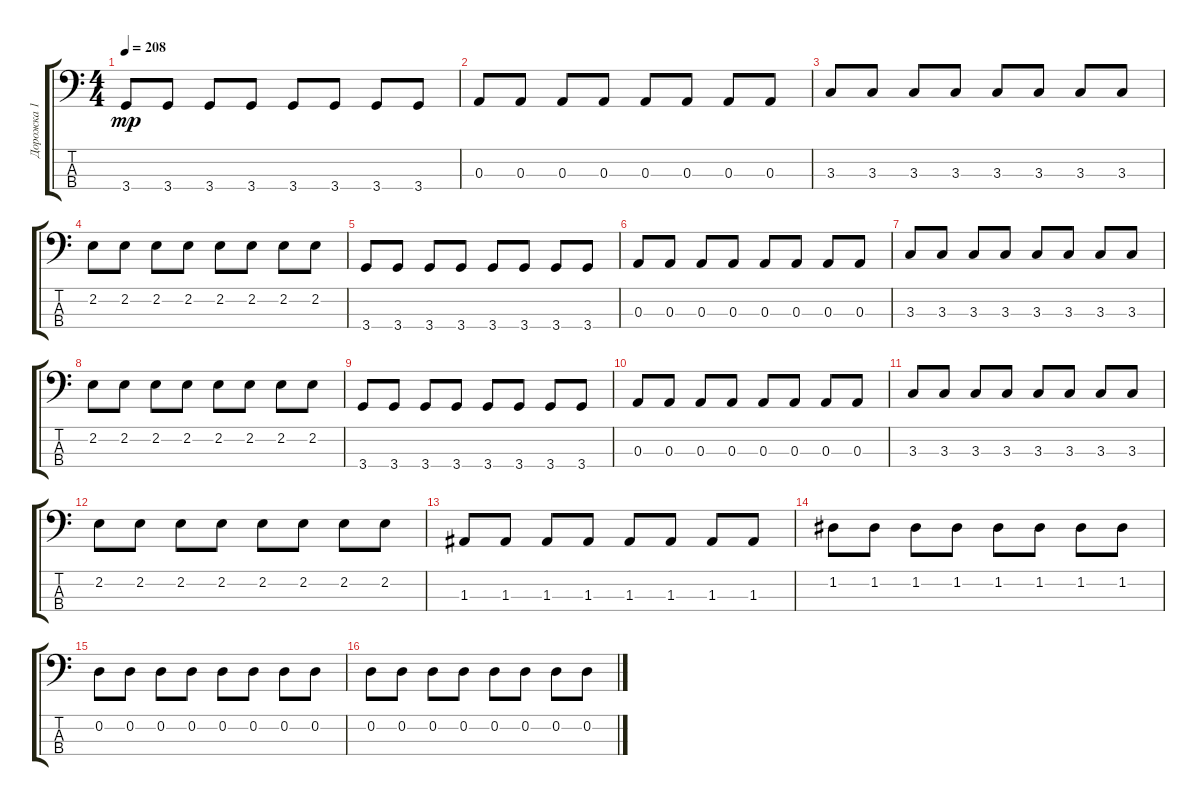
\track ("Дорожка 1" "Дорожка 1") {instrument electricbassfinger}
\staff {score tabs}
\tuning (G2 D2 A1 E1) {hide}
\ts (4 4)
\tempo 208
\clef f4
\ks c
3.4.8{dy mp instrument electricbassfinger} 3.4.8 3.4.8 3.4.8 3.4.8 3.4.8 3.4.8 3.4.8 |
0.3.8 0.3.8 0.3.8 0.3.8 0.3.8 0.3.8 0.3.8 0.3.8 |
3.3.8 3.3.8 3.3.8 3.3.8 3.3.8 3.3.8 3.3.8 3.3.8 |
2.2.8 2.2.8 2.2.8 2.2.8 2.2.8 2.2.8 2.2.8 2.2.8 |
3.4.8 3.4.8 3.4.8 3.4.8 3.4.8 3.4.8 3.4.8 3.4.8 |
0.3.8 0.3.8 0.3.8 0.3.8 0.3.8 0.3.8 0.3.8 0.3.8 |
3.3.8 3.3.8 3.3.8 3.3.8 3.3.8 3.3.8 3.3.8 3.3.8 |
2.2.8 2.2.8 2.2.8 2.2.8 2.2.8 2.2.8 2.2.8 2.2.8 |
3.4.8 3.4.8 3.4.8 3.4.8 3.4.8 3.4.8 3.4.8 3.4.8 |
0.3.8 0.3.8 0.3.8 0.3.8 0.3.8 0.3.8 0.3.8 0.3.8 |
3.3.8 3.3.8 3.3.8 3.3.8 3.3.8 3.3.8 3.3.8 3.3.8 |
2.2.8 2.2.8 2.2.8 2.2.8 2.2.8 2.2.8 2.2.8 2.2.8 |
1.3.8 1.3.8 1.3.8 1.3.8 1.3.8 1.3.8 1.3.8 1.3.8 |
1.2.8 1.2.8 1.2.8 1.2.8 1.2.8 1.2.8 1.2.8 1.2.8 |
0.2.8 0.2.8 0.2.8 0.2.8 0.2.8 0.2.8 0.2.8 0.2.8 |
0.2.8 0.2.8 0.2.8 0.2.8 0.2.8 0.2.8 0.2.8 0.2.8
